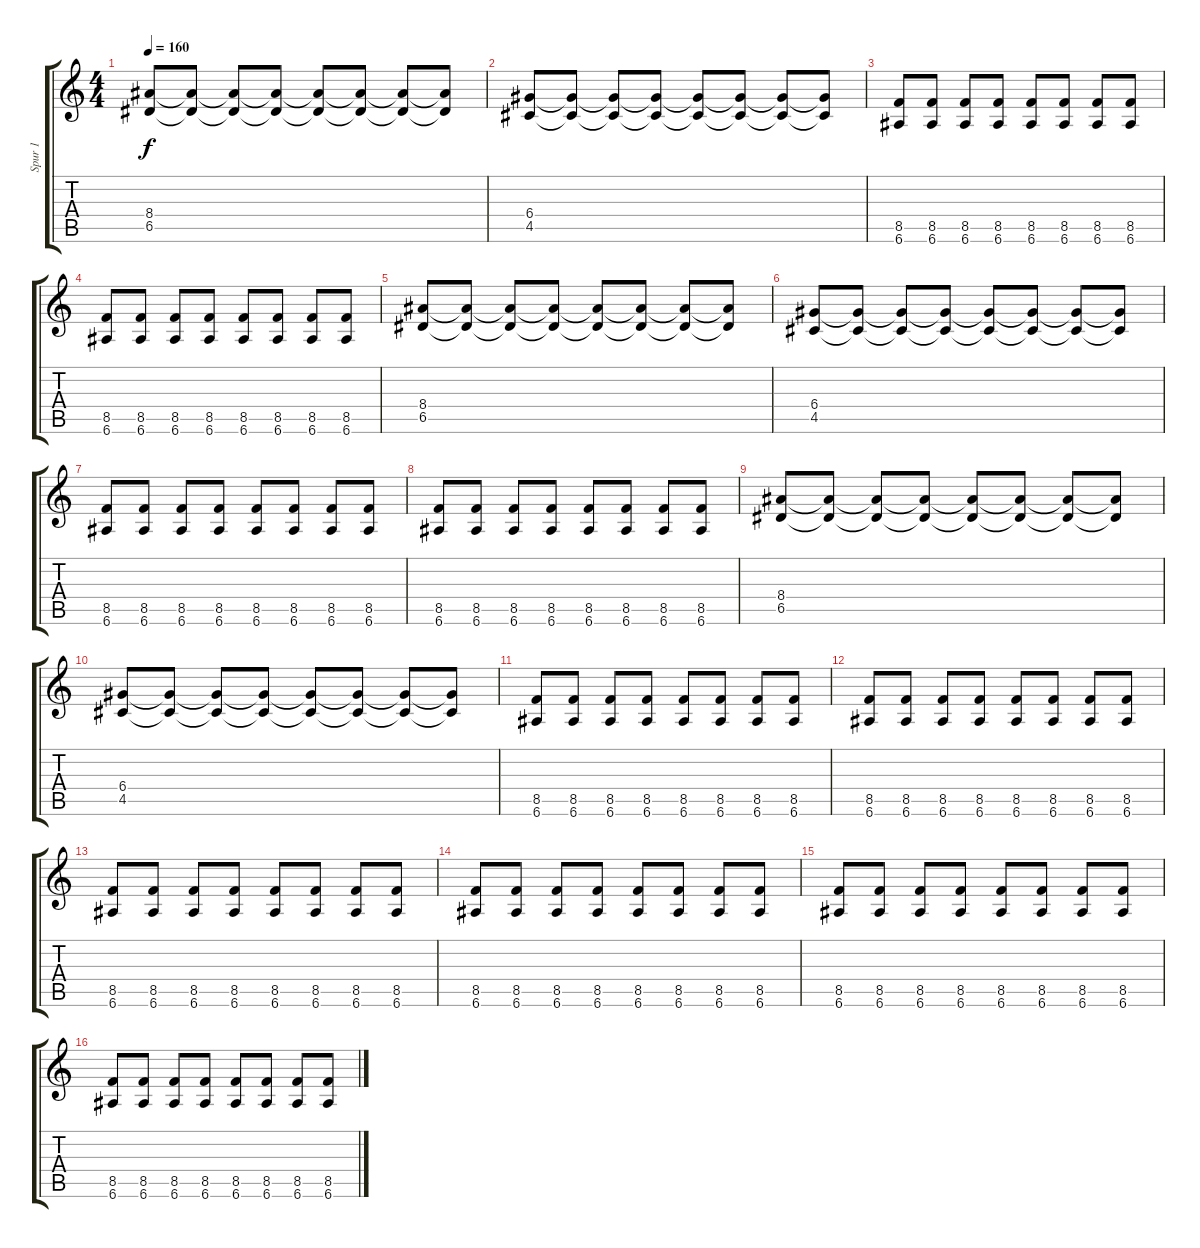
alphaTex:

\track ("Spur 1" "Spur 1") {instrument distortionguitar}
\staff {score tabs}
\tuning (E4 B3 G3 D3 A2 E2) {hide}
\ts (4 4)
\tempo 160
\clef g2
\ks c
(8.4 6.5).8{dy f} (8.4{t} 6.5{t}).8 (8.4{t} 6.5{t}).8 (8.4{t} 6.5{t}).8 (8.4{t} 6.5{t}).8 (8.4{t} 6.5{t}).8 (8.4{t} 6.5{t}).8 (8.4{t} 6.5{t}).8 |
(6.4 4.5).8 (6.4{t} 4.5{t}).8 (6.4{t} 4.5{t}).8 (6.4{t} 4.5{t}).8 (6.4{t} 4.5{t}).8 (6.4{t} 4.5{t}).8 (6.4{t} 4.5{t}).8 (6.4{t} 4.5{t}).8 |
(8.5 6.6).8 (8.5 6.6).8 (8.5 6.6).8 (8.5 6.6).8 (8.5 6.6).8 (8.5 6.6).8 (8.5 6.6).8 (8.5 6.6).8 |
(8.5 6.6).8 (8.5 6.6).8 (8.5 6.6).8 (8.5 6.6).8 (8.5 6.6).8 (8.5 6.6).8 (8.5 6.6).8 (8.5 6.6).8 |
(8.4 6.5).8 (8.4{t} 6.5{t}).8 (8.4{t} 6.5{t}).8 (8.4{t} 6.5{t}).8 (8.4{t} 6.5{t}).8 (8.4{t} 6.5{t}).8 (8.4{t} 6.5{t}).8 (8.4{t} 6.5{t}).8 |
(6.4 4.5).8 (6.4{t} 4.5{t}).8 (6.4{t} 4.5{t}).8 (6.4{t} 4.5{t}).8 (6.4{t} 4.5{t}).8 (6.4{t} 4.5{t}).8 (6.4{t} 4.5{t}).8 (6.4{t} 4.5{t}).8 |
(8.5 6.6).8 (8.5 6.6).8 (8.5 6.6).8 (8.5 6.6).8 (8.5 6.6).8 (8.5 6.6).8 (8.5 6.6).8 (8.5 6.6).8 |
(8.5 6.6).8 (8.5 6.6).8 (8.5 6.6).8 (8.5 6.6).8 (8.5 6.6).8 (8.5 6.6).8 (8.5 6.6).8 (8.5 6.6).8 |
(8.4 6.5).8 (8.4{t} 6.5{t}).8 (8.4{t} 6.5{t}).8 (8.4{t} 6.5{t}).8 (8.4{t} 6.5{t}).8 (8.4{t} 6.5{t}).8 (8.4{t} 6.5{t}).8 (8.4{t} 6.5{t}).8 |
(6.4 4.5).8 (6.4{t} 4.5{t}).8 (6.4{t} 4.5{t}).8 (6.4{t} 4.5{t}).8 (6.4{t} 4.5{t}).8 (6.4{t} 4.5{t}).8 (6.4{t} 4.5{t}).8 (6.4{t} 4.5{t}).8 |
(8.5 6.6).8 (8.5 6.6).8 (8.5 6.6).8 (8.5 6.6).8 (8.5 6.6).8 (8.5 6.6).8 (8.5 6.6).8 (8.5 6.6).8 |
(8.5 6.6).8 (8.5 6.6).8 (8.5 6.6).8 (8.5 6.6).8 (8.5 6.6).8 (8.5 6.6).8 (8.5 6.6).8 (8.5 6.6).8 |
(8.5 6.6).8{volume 8 instrument electricguitarclean} (8.5 6.6).8 (8.5 6.6).8 (8.5 6.6).8 (8.5 6.6).8 (8.5 6.6).8 (8.5 6.6).8 (8.5 6.6).8 |
(8.5 6.6).8{volume 8 instrument electricguitarclean} (8.5 6.6).8 (8.5 6.6).8 (8.5 6.6).8 (8.5 6.6).8 (8.5 6.6).8 (8.5 6.6).8 (8.5 6.6).8 |
(8.5 6.6).8{volume 8 instrument electricguitarclean} (8.5 6.6).8 (8.5 6.6).8 (8.5 6.6).8 (8.5 6.6).8 (8.5 6.6).8 (8.5 6.6).8 (8.5 6.6).8 |
(8.5 6.6).8{volume 8 instrument electricguitarclean} (8.5 6.6).8 (8.5 6.6).8 (8.5 6.6).8 (8.5 6.6).8 (8.5 6.6).8 (8.5 6.6).8 (8.5 6.6).8
